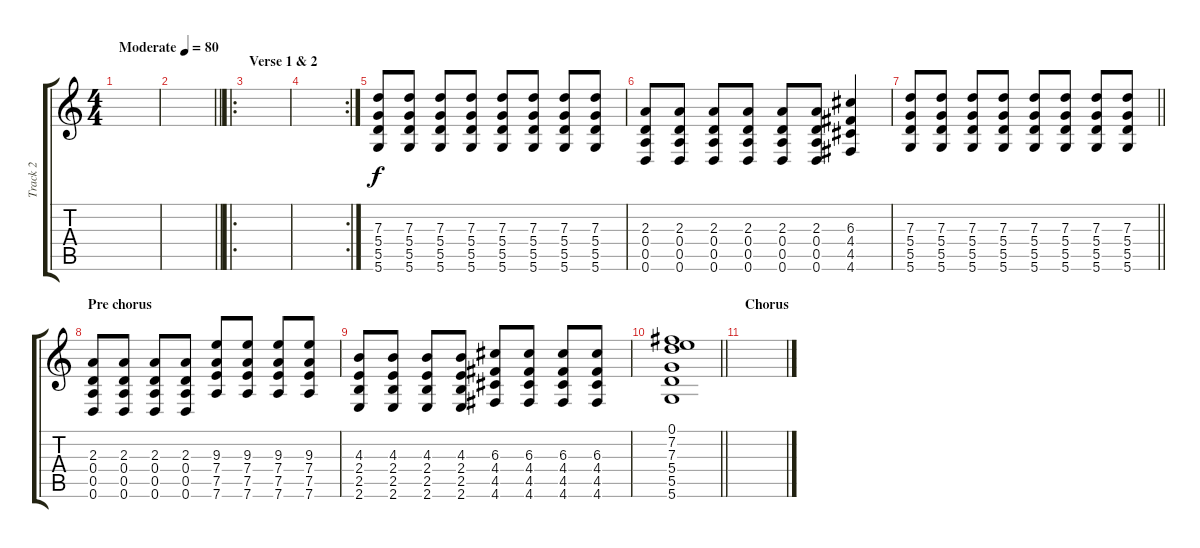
\track ("Track 2" "Track 2") {instrument overdrivenguitar}
\staff {score tabs}
\tuning (E4 B3 G3 D3 A2 D2) {hide}
\ts (4 4)
\tempo (80 "Moderate")
\clef g2
\ks c
|
\barLineRight lightlight
|
\ro
\section ("" "Verse 1 & 2")
|
\rc 2
|
(7.3 5.4 5.5 5.6).8 (7.3 5.4 5.5 5.6).8 (7.3 5.4 5.5 5.6).8 (7.3 5.4 5.5 5.6).8 (7.3 5.4 5.5 5.6).8 (7.3 5.4 5.5 5.6).8 (7.3 5.4 5.5 5.6).8 (7.3 5.4 5.5 5.6).8 |
(2.3 0.4 0.5 0.6).8 (2.3 0.4 0.5 0.6).8 (2.3 0.4 0.5 0.6).8 (2.3 0.4 0.5 0.6).8 (2.3 0.4 0.5 0.6).8 (2.3 0.4 0.5 0.6).8 (6.3 4.4 4.5 4.6).4 |
\barLineRight lightlight
(7.3 5.4 5.5 5.6).8 (7.3 5.4 5.5 5.6).8 (7.3 5.4 5.5 5.6).8 (7.3 5.4 5.5 5.6).8 (7.3 5.4 5.5 5.6).8 (7.3 5.4 5.5 5.6).8 (7.3 5.4 5.5 5.6).8 (7.3 5.4 5.5 5.6).8 |
\section ("" "Pre chorus")
(2.3 0.4 0.5 0.6).8 (2.3 0.4 0.5 0.6).8 (2.3 0.4 0.5 0.6).8 (2.3 0.4 0.5 0.6).8 (9.3 7.4 7.5 7.6).8 (9.3 7.4 7.5 7.6).8 (9.3 7.4 7.5 7.6).8 (9.3 7.4 7.5 7.6).8 |
(4.3 2.4 2.5 2.6).8 (4.3 2.4 2.5 2.6).8 (4.3 2.4 2.5 2.6).8 (4.3 2.4 2.5 2.6).8 (6.3 4.4 4.5 4.6).8 (6.3 4.4 4.5 4.6).8 (6.3 4.4 4.5 4.6).8 (6.3 4.4 4.5 4.6).8 |
\barLineRight lightlight
(0.1 7.2 7.3 5.4 5.5 5.6).1 |
\section ("" "Chorus")
